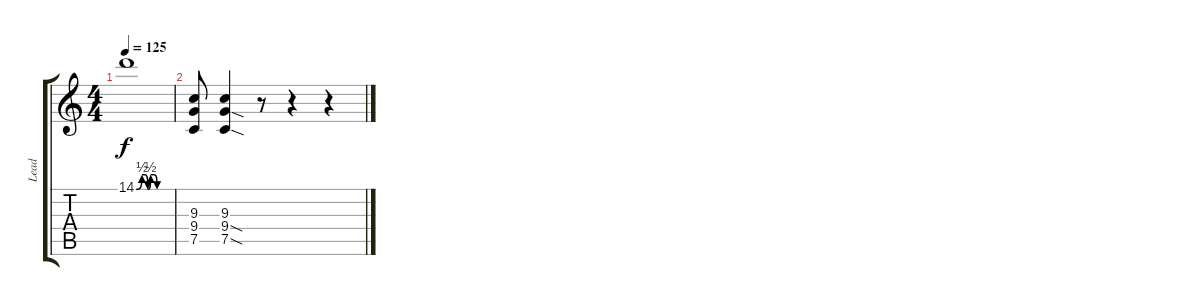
\track ("Lead" "Lead") {instrument distortionguitar}
\staff {score tabs}
\tuning (C4 G3 Eb3 Bb2 F2 C2) {hide}
\ts (4 4)
\tempo 125
\clef g2
\ks c
14.1{be (custom 0 0 10 2 15 2 20 0 25 2 31 2 36 0 60 0) t}.1{dy f} |
(9.3 9.4 7.5).8 (9.3 9.4{sod} 7.5{sod}).4 r.8 r.4 r.4
